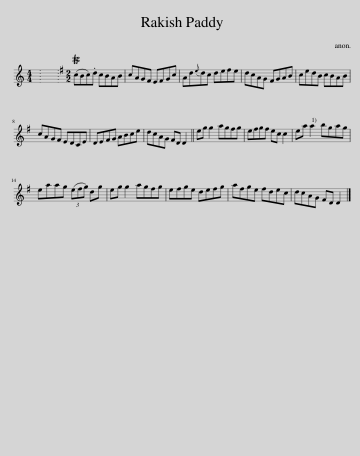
X:1
L:1/8
M:4/4
I:linebreak $
K:C
V:1 treble
V:1
 x8 | x8 |[K:G][M:2/2] (TcBc).d cBAB | cAGF EFGc | Ad{e}dc defe | %5
 dcAG FGAB | cedB cBAB |$ cAGF EDCE | DEFG ABce | dcAG FD D2 || %10
 eg g2 agfg | efgf ec c2 | ea a2 bgag |$ eaag (3(efg) dg | eg g2 agfg | %15
 efge defg | afge fdec | dcAG FD D2 |] %18
